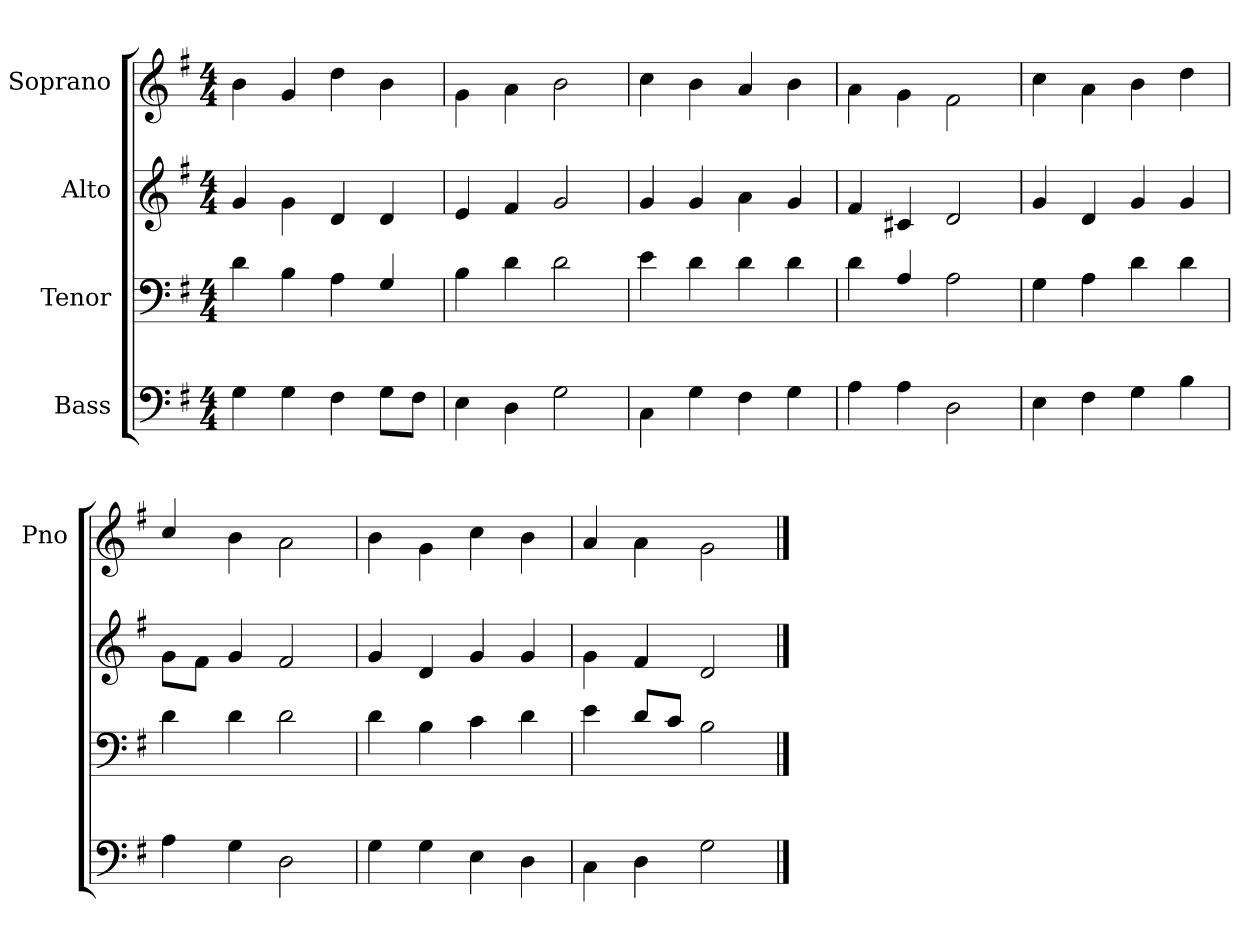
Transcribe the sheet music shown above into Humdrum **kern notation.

**kern	**kern	**kern	**kern
*part4	*part3	*part2	*part1
*staff4	*staff3	*staff2	*staff1
*I"Bass	*I"Tenor	*I"Alto	*I"Soprano
*	*	*	*I'Pno
*clefF4	*clefF4	*clefG2	*clefG2
*k[f#]	*k[f#]	*k[f#]	*k[f#]
*G:	*G:	*G:	*G:
*M4/4	*M4/4	*M4/4	*M4/4
=	=	=	=
4G\	4d\	4g/	4b\
4G\	4B\	4g\	4g/
4F#\	4A\	4d/	4dd\
8G\L	4G/	4d/	4b\
8F#\J	.	.	.
=	=	=	=
4E\	4B\	4e/	4g\
4D\	4d\	4f#/	4a\
2G\	2d\	2g/	2b\
=	=	=	=
4C\	4e\	4g/	4cc\
4G\	4d\	4g/	4b\
4F#\	4d\	4a\	4a/
4G\	4d\	4g/	4b\
=	=	=	=
4A\	4d\	4f#/	4a\
4A\	4A/	4c#X/	4g\
2D\	2A\	2d/	2f#\
=	=	=	=
4E\	4G\	4g/	4cc\
4F#\	4A\	4d/	4a\
4G\	4d\	4g/	4b\
4B\	4d\	4g/	4dd\
=	=	=	=
4A\	4d\	8g\L	4cc/
.	.	8f#\J	.
4G\	4d\	4g/	4b\
2D\	2d\	2f#/	2a\
=	=	=	=
4G\	4d\	4g/	4b\
4G\	4B\	4d/	4g\
4E\	4c\	4g/	4cc\
4D\	4d\	4g/	4b\
=	=	=	=
4C\	4e\	4g\	4a/
4D\	8d/L	4f#/	4a\
.	8c/J	.	.
2G\	2B\	2d/	2g\
==	==	==	==
*-	*-	*-	*-
